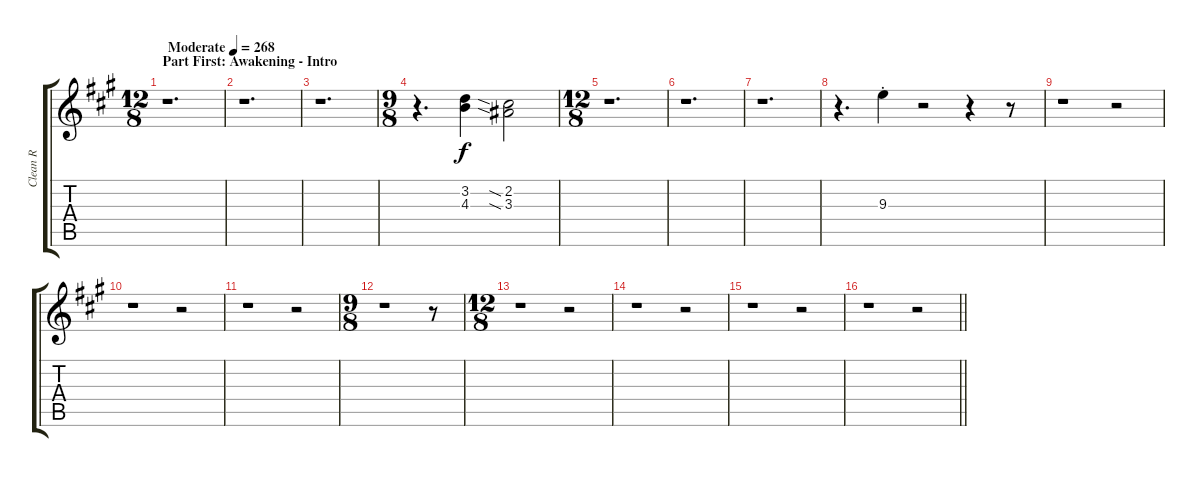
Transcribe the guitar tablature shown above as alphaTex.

\track ("Clean R" "Clean R") {instrument electricguitarjazz}
\staff {score tabs}
\tuning (E4 B3 G3 D3 A2 E2) {hide}
\ts (12 8)
\section ("" "Part First: Awakening - Intro")
\tempo (268 "Moderate")
\clef g2
\ks a
r.1{d dy f instrument electricguitarjazz} |
r.1{d} |
r.1{d} |
\ts (9 8)
r.4{d} (3.2 4.3).4 (2.2{sia} 3.3{sia}).2 |
\ts (12 8)
r.1{d} |
r.1{d} |
r.1{d} |
r.4{d} 9.3{st}.4 r.2 r.4 r.8 |
r.1 r.2 |
r.1 r.2 |
r.1 r.2 |
\ts (9 8)
r.1 r.8 |
\ts (12 8)
r.1 r.2 |
r.1 r.2 |
r.1 r.2 |
\barLineRight lightlight
r.1 r.2
